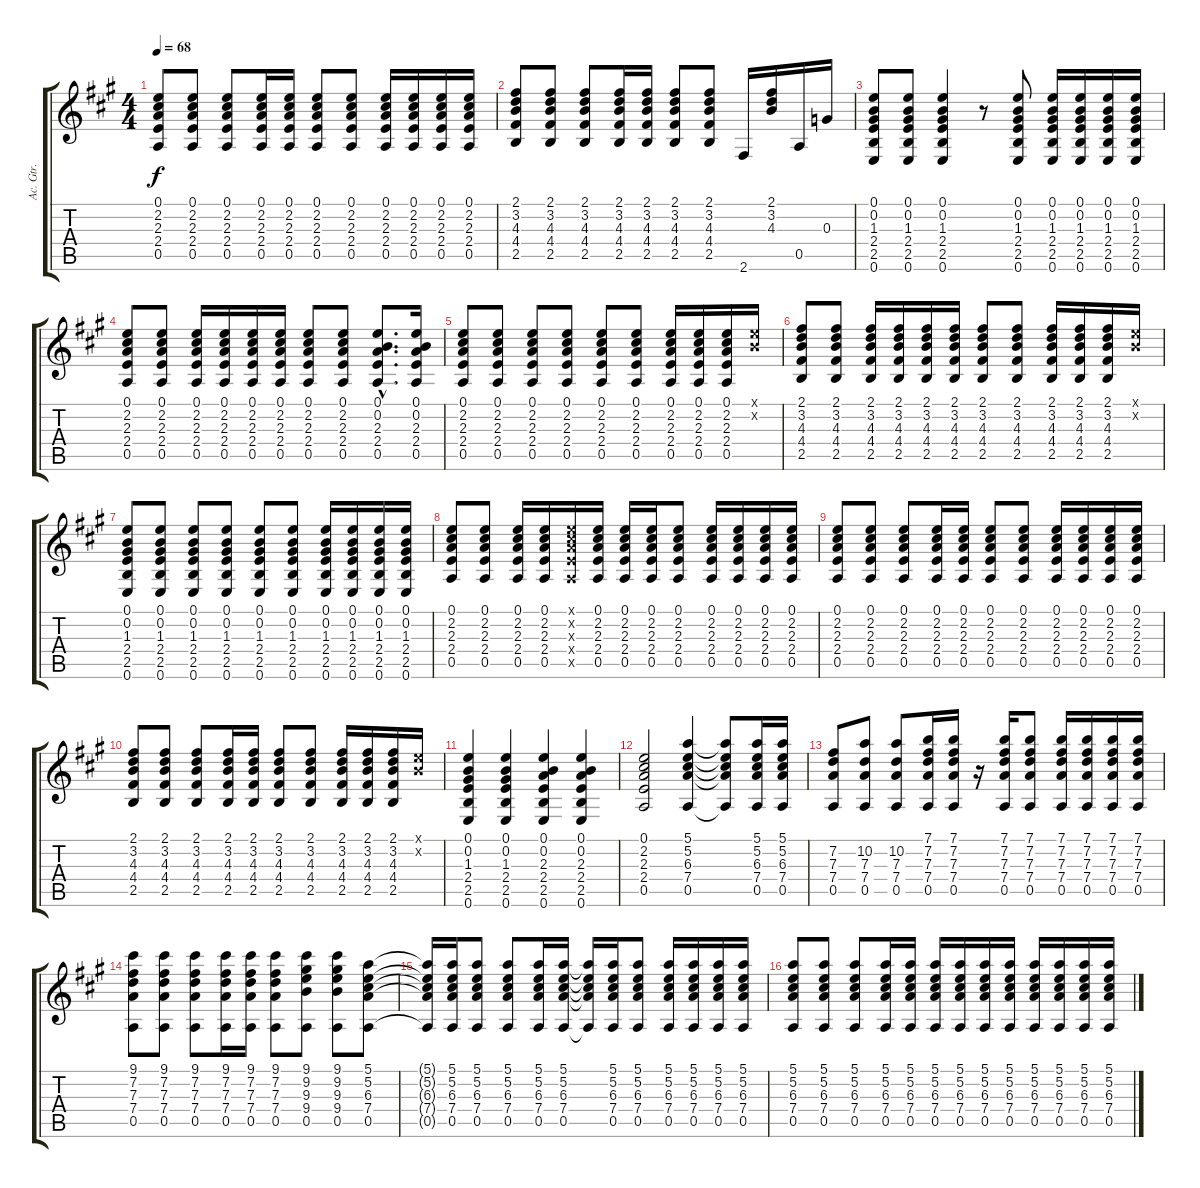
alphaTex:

\track ("Ac. Gtr." "Ac. Gtr.") {instrument acousticguitarsteel}
\staff {score tabs}
\tuning (E4 B3 G3 D3 A2 E2) {hide}
\ts (4 4)
\tempo 68
\clef g2
\ks a
(0.1 2.2 2.3 2.4 0.5).8{dy f} (0.1 2.2 2.3 2.4 0.5).8 (0.1 2.2 2.3 2.4 0.5).8 (0.1 2.2 2.3 2.4 0.5).16 (0.1 2.2 2.3 2.4 0.5).16 (0.1 2.2 2.3 2.4 0.5).8 (0.1 2.2 2.3 2.4 0.5).8 (0.1 2.2 2.3 2.4 0.5).16 (0.1 2.2 2.3 2.4 0.5).16 (0.1 2.2 2.3 2.4 0.5).16 (0.1 2.2 2.3 2.4 0.5).16 |
(2.1 3.2 4.3 4.4 2.5).8 (2.1 3.2 4.3 4.4 2.5).8 (2.1 3.2 4.3 4.4 2.5).8 (2.1 3.2 4.3 4.4 2.5).16 (2.1 3.2 4.3 4.4 2.5).16 (2.1 3.2 4.3 4.4 2.5).8 (2.1 3.2 4.3 4.4 2.5).8 2.6.16 (2.1 3.2 4.3).16 0.5.16 0.3.16 |
(0.1 0.2 1.3 2.4 2.5 0.6).8 (0.1 0.2 1.3 2.4 2.5 0.6).8 (0.1 0.2 1.3 2.4 2.5 0.6).4 r.8 (0.1 0.2 1.3 2.4 2.5 0.6).8 (0.1 0.2 1.3 2.4 2.5 0.6).16 (0.1 0.2 1.3 2.4 2.5 0.6).16 (0.1 0.2 1.3 2.4 2.5 0.6).16 (0.1 0.2 1.3 2.4 2.5 0.6).16 |
(0.1 2.2 2.3 2.4 0.5).8 (0.1 2.2 2.3 2.4 0.5).8 (0.1 2.2 2.3 2.4 0.5).16 (0.1 2.2 2.3 2.4 0.5).16 (0.1 2.2 2.3 2.4 0.5).16 (0.1 2.2 2.3 2.4 0.5).16 (0.1 2.2 2.3 2.4 0.5).8 (0.1 2.2 2.3 2.4 0.5).8 (0.1{hac} 0.2{hac} 2.3{hac} 2.4{hac} 0.5{hac}).8{d} (0.1 0.2 2.3 2.4 0.5).16 |
(0.1 2.2 2.3 2.4 0.5).8 (0.1 2.2 2.3 2.4 0.5).8 (0.1 2.2 2.3 2.4 0.5).8 (0.1 2.2 2.3 2.4 0.5).8 (0.1 2.2 2.3 2.4 0.5).8 (0.1 2.2 2.3 2.4 0.5).8 (0.1 2.2 2.3 2.4 0.5).16 (0.1 2.2 2.3 2.4 0.5).16 (0.1 2.2 2.3 2.4 0.5).16 (0.1{x} 0.2{x}).16 |
(2.1 3.2 4.3 4.4 2.5).8 (2.1 3.2 4.3 4.4 2.5).8 (2.1 3.2 4.3 4.4 2.5).16 (2.1 3.2 4.3 4.4 2.5).16 (2.1 3.2 4.3 4.4 2.5).16 (2.1 3.2 4.3 4.4 2.5).16 (2.1 3.2 4.3 4.4 2.5).8 (2.1 3.2 4.3 4.4 2.5).8 (2.1 3.2 4.3 4.4 2.5).16 (2.1 3.2 4.3 4.4 2.5).16 (2.1 3.2 4.3 4.4 2.5).16 (0.1{x} 0.2{x}).16 |
(0.1 0.2 1.3 2.4 2.5 0.6).8 (0.1 0.2 1.3 2.4 2.5 0.6).8 (0.1 0.2 1.3 2.4 2.5 0.6).8 (0.1 0.2 1.3 2.4 2.5 0.6).8 (0.1 0.2 1.3 2.4 2.5 0.6).8 (0.1 0.2 1.3 2.4 2.5 0.6).8 (0.1 0.2 1.3 2.4 2.5 0.6).16 (0.1 0.2 1.3 2.4 2.5 0.6).16 (0.1 0.2 1.3 2.4 2.5 0.6).16 (0.1 0.2 1.3 2.4 2.5 0.6).16 |
(0.1 2.2 2.3 2.4 0.5).8 (0.1 2.2 2.3 2.4 0.5).8 (0.1 2.2 2.3 2.4 0.5).16 (0.1 2.2 2.3 2.4 0.5).16 (0.1{x} 2.2{x} 2.3{x} 2.4{x} 0.5{x}).16 (0.1 2.2 2.3 2.4 0.5).16 (0.1 2.2 2.3 2.4 0.5).16 (0.1 2.2 2.3 2.4 0.5).16 (0.1 2.2 2.3 2.4 0.5).8 (0.1 2.2 2.3 2.4 0.5).16 (0.1 2.2 2.3 2.4 0.5).16 (0.1 2.2 2.3 2.4 0.5).16 (0.1 2.2 2.3 2.4 0.5).16 |
(0.1 2.2 2.3 2.4 0.5).8 (0.1 2.2 2.3 2.4 0.5).8 (0.1 2.2 2.3 2.4 0.5).8 (0.1 2.2 2.3 2.4 0.5).16 (0.1 2.2 2.3 2.4 0.5).16 (0.1 2.2 2.3 2.4 0.5).8 (0.1 2.2 2.3 2.4 0.5).8 (0.1 2.2 2.3 2.4 0.5).16 (0.1 2.2 2.3 2.4 0.5).16 (0.1 2.2 2.3 2.4 0.5).16 (0.1 2.2 2.3 2.4 0.5).16 |
(2.1 3.2 4.3 4.4 2.5).8 (2.1 3.2 4.3 4.4 2.5).8 (2.1 3.2 4.3 4.4 2.5).8 (2.1 3.2 4.3 4.4 2.5).16 (2.1 3.2 4.3 4.4 2.5).16 (2.1 3.2 4.3 4.4 2.5).8 (2.1 3.2 4.3 4.4 2.5).8 (2.1 3.2 4.3 4.4 2.5).16 (2.1 3.2 4.3 4.4 2.5).16 (2.1 3.2 4.3 4.4 2.5).16 (0.1{x} 0.2{x}).16 |
(0.1 0.2 1.3 2.4 2.5 0.6).4 (0.1 0.2 1.3 2.4 2.5 0.6).4 (0.1 0.2 2.3 2.4 2.5 0.6).4 (0.1 0.2 2.3 2.4 2.5 0.6).4 |
(0.1 2.2 2.3 2.4 0.5).2 (5.1 5.2 6.3 7.4 0.5).4 (5.1{t} 5.2{t} 6.3{t} 7.4{t} 0.5{t}).8 (5.1 5.2 6.3 7.4 0.5).16 (5.1 5.2 6.3 7.4 0.5).16 |
(7.2 7.3 7.4 0.5).8 (10.2 7.3 7.4 0.5).8 (10.2 7.3 7.4 0.5).8 (7.1 7.2 7.3 7.4 0.5).16 (7.1 7.2 7.3 7.4 0.5).16 r.16 (7.1 7.2 7.3 7.4 0.5).16 (7.1 7.2 7.3 7.4 0.5).8 (7.1 7.2 7.3 7.4 0.5).16 (7.1 7.2 7.3 7.4 0.5).16 (7.1 7.2 7.3 7.4 0.5).16 (7.1 7.2 7.3 7.4 0.5).16 |
(9.1 7.2 7.3 7.4 0.5).8 (9.1 7.2 7.3 7.4 0.5).8 (9.1 7.2 7.3 7.4 0.5).8 (9.1 7.2 7.3 7.4 0.5).16 (9.1 7.2 7.3 7.4 0.5).16 (9.1 7.2 7.3 7.4 0.5).8 (9.1 9.2 9.3 9.4 0.5).8 (9.1 9.2 9.3 9.4 0.5).8 (5.1 5.2 6.3 7.4 0.5).8 |
(5.1{t} 5.2{t} 6.3{t} 7.4{t} 0.5{t}).16 (5.1 5.2 6.3 7.4 0.5).16 (5.1 5.2 6.3 7.4 0.5).8 (5.1 5.2 6.3 7.4 0.5).8 (5.1 5.2 6.3 7.4 0.5).16 (5.1 5.2 6.3 7.4 0.5).16 (5.1{t} 5.2{t} 6.3{t} 7.4{t} 0.5{t}).16 (5.1 5.2 6.3 7.4 0.5).16 (5.1 5.2 6.3 7.4 0.5).8 (5.1 5.2 6.3 7.4 0.5).16 (5.1 5.2 6.3 7.4 0.5).16 (5.1 5.2 6.3 7.4 0.5).16 (5.1 5.2 6.3 7.4 0.5).16 |
(5.1 5.2 6.3 7.4 0.5).8 (5.1 5.2 6.3 7.4 0.5).8 (5.1 5.2 6.3 7.4 0.5).8 (5.1 5.2 6.3 7.4 0.5).16 (5.1 5.2 6.3 7.4 0.5).16 (5.1 5.2 6.3 7.4 0.5).16 (5.1 5.2 6.3 7.4 0.5).16 (5.1 5.2 6.3 7.4 0.5).16 (5.1 5.2 6.3 7.4 0.5).16 (5.1 5.2 6.3 7.4 0.5).16 (5.1 5.2 6.3 7.4 0.5).16 (5.1 5.2 6.3 7.4 0.5).16 (5.1 5.2 6.3 7.4 0.5).16
